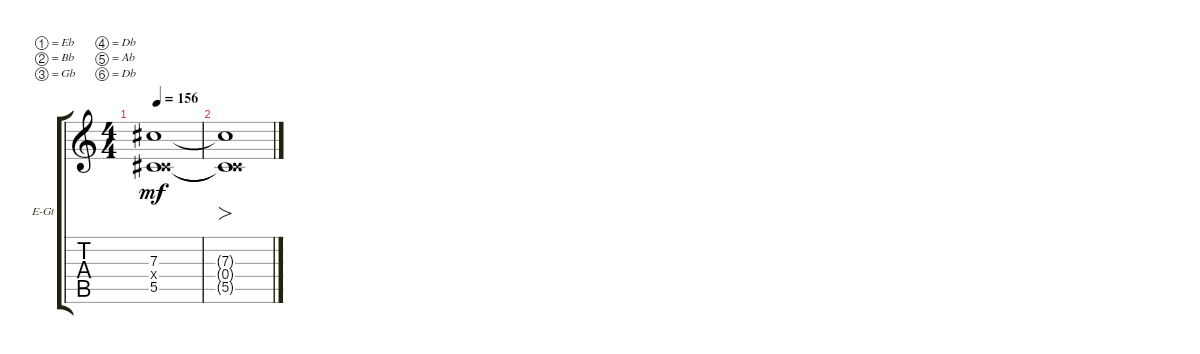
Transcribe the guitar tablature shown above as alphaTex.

\defaultSystemsLayout 4
\bracketExtendMode groupsimilarinstruments
\firstSystemTrackNameOrientation horizontal
\otherSystemsTrackNameOrientation horizontal
\track ("Lead" "E-Gt") {instrument overdrivenguitar}
\staff {score tabs}
\tuning (Eb4 Bb3 Gb3 Db3 Ab2 Db2)
\ts (4 4)
\tempo 156
\clef g2
\ks c
(5.5 7.3 0.4{x}).1{dy mf} |
(5.5{t} 7.3{t} 0.4{x t}).1{fo}
